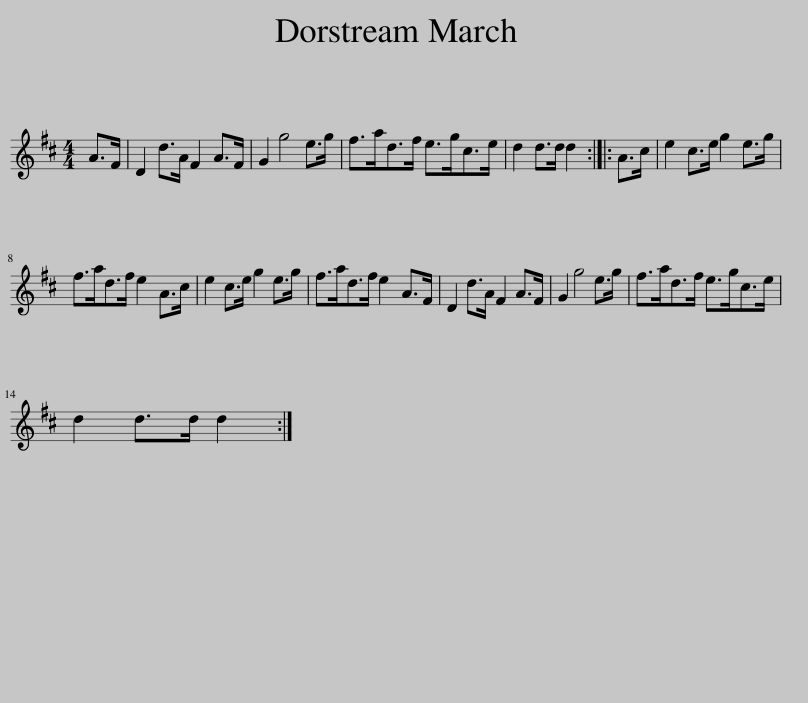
X:1
L:1/8
M:4/4
I:linebreak $
K:D
V:1 treble
V:1
 A>F | D2 d>A F2 A>F | G2 g4 e>g | f>ad>f e>gc>e | d2 d>d d2 :: %5
 A>c | e2 c>e g2 e>g |$ f>ad>f e2 A>c | e2 c>e g2 e>g | f>ad>f e2 A>F | %10
 D2 d>A F2 A>F | G2 g4 e>g | f>ad>f e>gc>e |$ d2 d>d d2 :| %14
